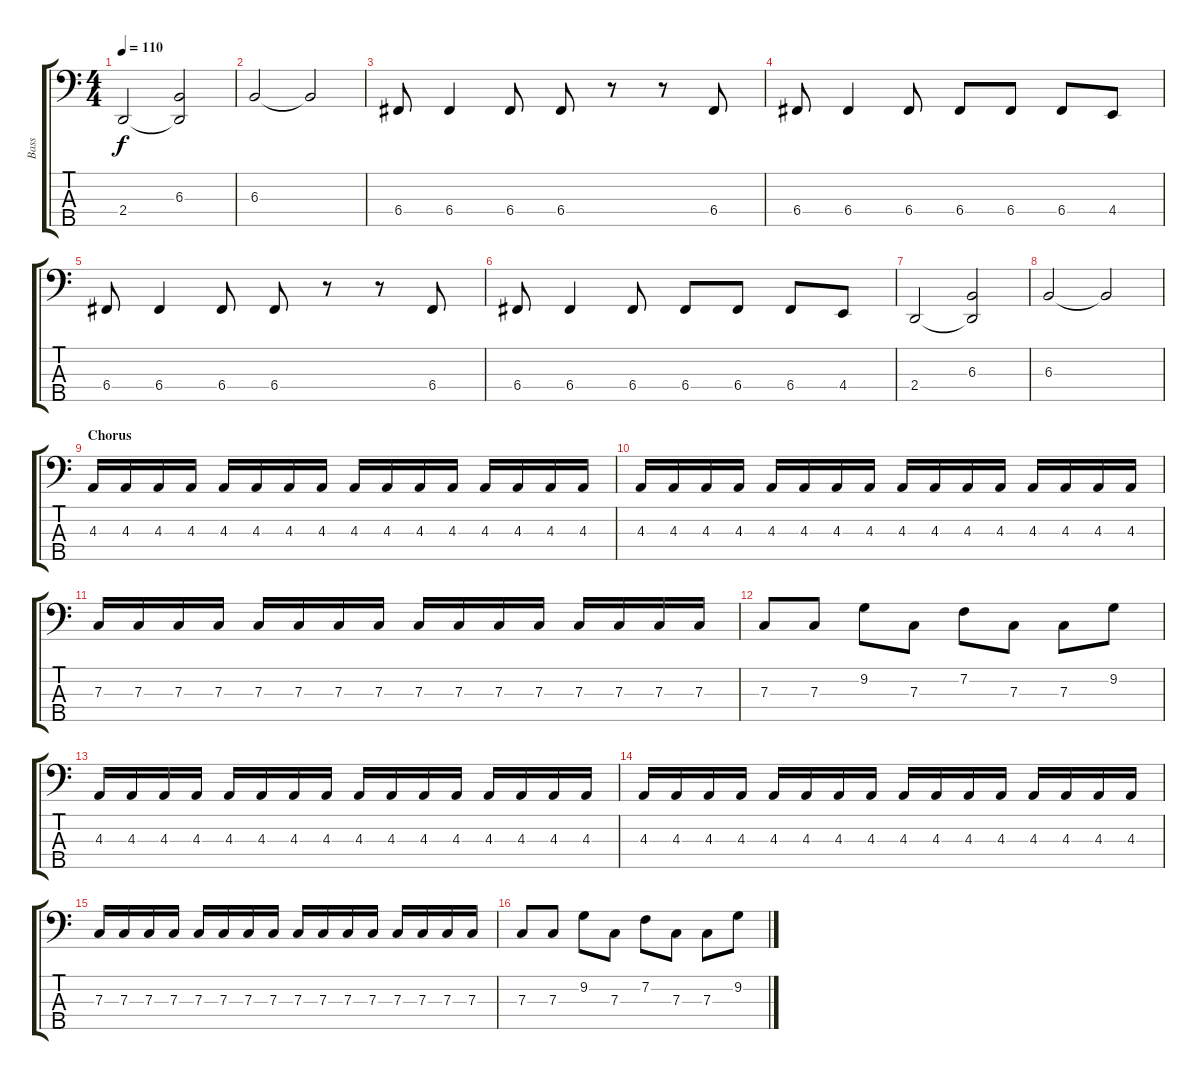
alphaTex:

\track ("Bass" "Bass") {instrument electricbasspick}
\staff {score tabs}
\tuning (Eb2 Bb1 F1 C1 G0) {hide}
\ts (4 4)
\tempo 110
\clef f4
\ks c
2.4.2{dy f} (6.3 2.4{t}).2 |
6.3.2 6.3{t}.2 |
6.4.8 6.4.4 6.4.8 6.4.8 r.8 r.8 6.4.8 |
6.4.8 6.4.4 6.4.8 6.4.8 6.4.8 6.4.8 4.4.8 |
6.4.8 6.4.4 6.4.8 6.4.8 r.8 r.8 6.4.8 |
6.4.8 6.4.4 6.4.8 6.4.8 6.4.8 6.4.8 4.4.8 |
2.4.2 (6.3 2.4{t}).2 |
6.3.2 6.3{t}.2 |
\section ("" "Chorus")
4.3.16 4.3.16 4.3.16 4.3.16 4.3.16 4.3.16 4.3.16 4.3.16 4.3.16 4.3.16 4.3.16 4.3.16 4.3.16 4.3.16 4.3.16 4.3.16 |
4.3.16 4.3.16 4.3.16 4.3.16 4.3.16 4.3.16 4.3.16 4.3.16 4.3.16 4.3.16 4.3.16 4.3.16 4.3.16 4.3.16 4.3.16 4.3.16 |
7.3.16 7.3.16 7.3.16 7.3.16 7.3.16 7.3.16 7.3.16 7.3.16 7.3.16 7.3.16 7.3.16 7.3.16 7.3.16 7.3.16 7.3.16 7.3.16 |
7.3.8 7.3.8 9.2.8 7.3.8 7.2.8 7.3.8 7.3.8 9.2.8 |
4.3.16 4.3.16 4.3.16 4.3.16 4.3.16 4.3.16 4.3.16 4.3.16 4.3.16 4.3.16 4.3.16 4.3.16 4.3.16 4.3.16 4.3.16 4.3.16 |
4.3.16 4.3.16 4.3.16 4.3.16 4.3.16 4.3.16 4.3.16 4.3.16 4.3.16 4.3.16 4.3.16 4.3.16 4.3.16 4.3.16 4.3.16 4.3.16 |
7.3.16 7.3.16 7.3.16 7.3.16 7.3.16 7.3.16 7.3.16 7.3.16 7.3.16 7.3.16 7.3.16 7.3.16 7.3.16 7.3.16 7.3.16 7.3.16 |
7.3.8 7.3.8 9.2.8 7.3.8 7.2.8 7.3.8 7.3.8 9.2.8
